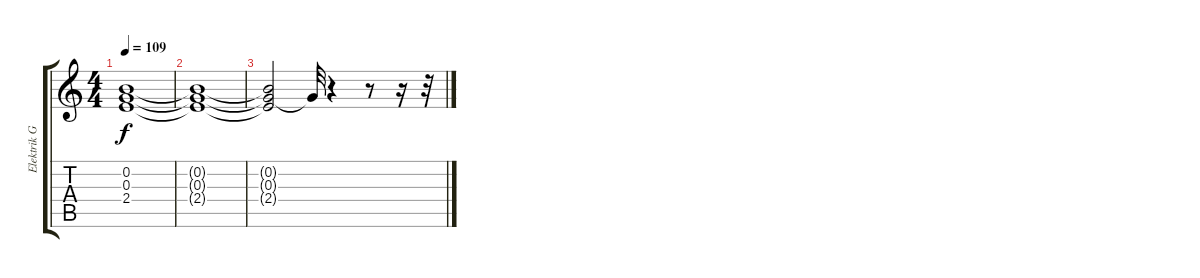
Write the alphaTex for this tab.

\track ("Elektrik Guitar" "Elektrik G") {instrument electricguitarjazz}
\staff {score tabs}
\tuning (E4 B3 G3 D3 A2 E2) {hide}
\ts (4 4)
\tempo 109
\clef g2
\ks c
(0.2{t} 0.3{t} 2.4{t}).1{dy f} |
(0.2{t} 0.3{t} 2.4{t}).1 |
(0.2{t} 0.3{t} 2.4{t}).2 0.3{t}.32 r.4 r.8 r.16 r.32
